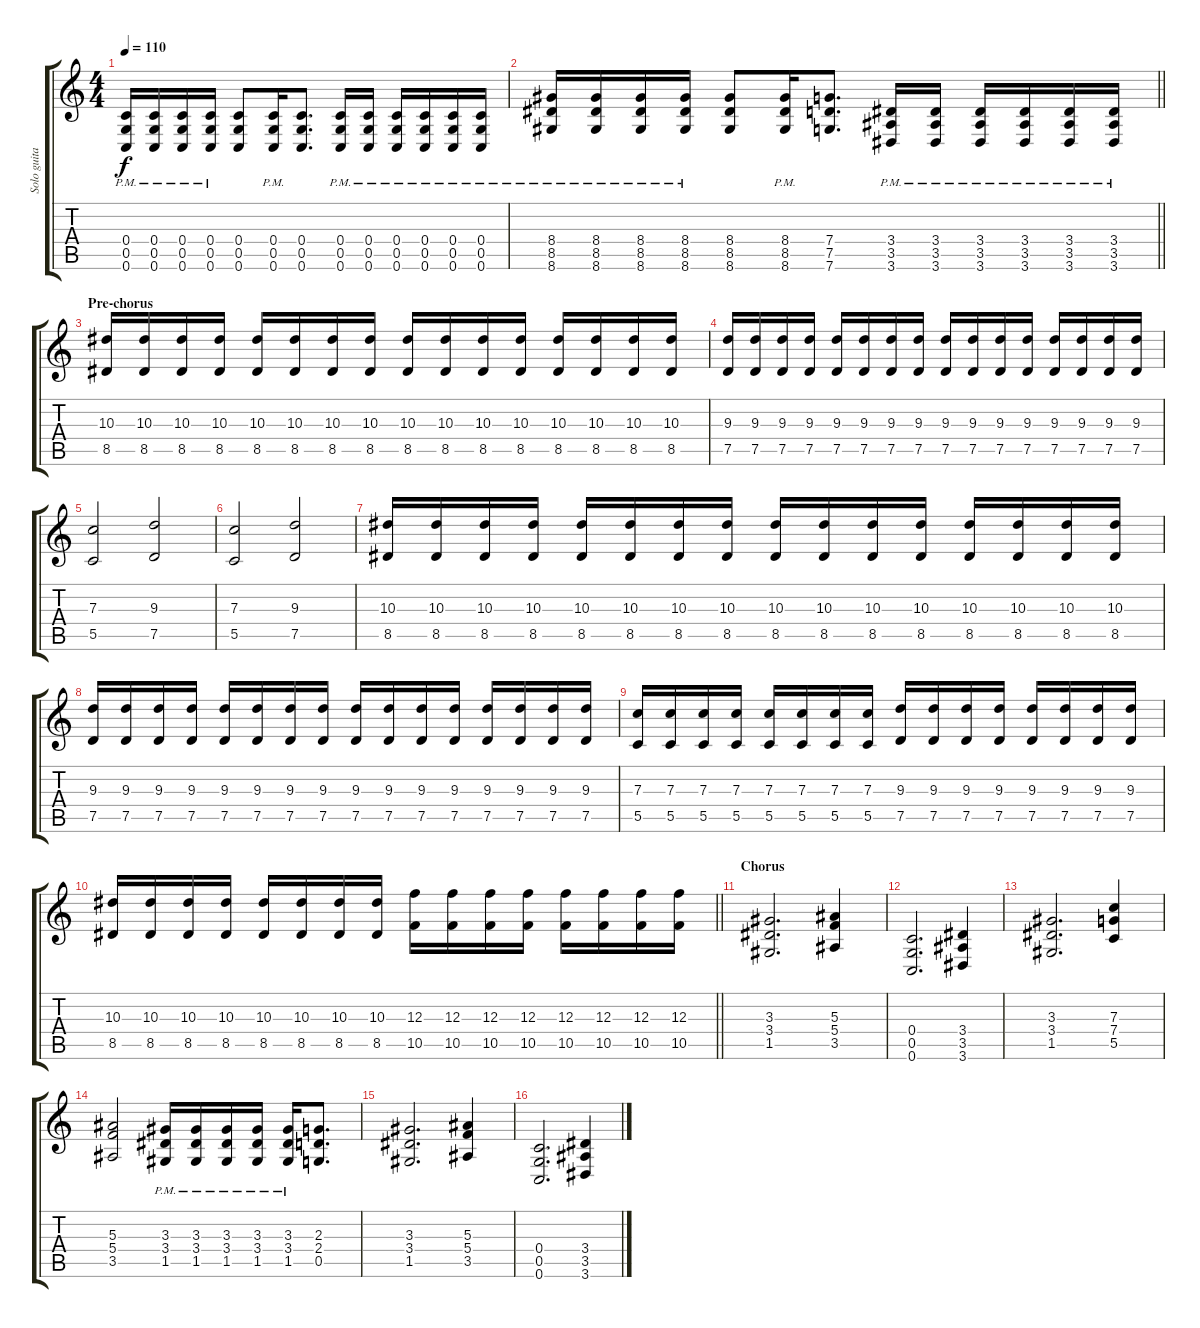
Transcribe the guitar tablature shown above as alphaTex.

\track ("Solo guitar" "Solo guita") {instrument distortionguitar}
\staff {score tabs}
\tuning (D4 A3 F3 C3 G2 C2) {hide}
\ts (4 4)
\tempo 110
\clef g2
\ks c
(0.4{pm} 0.5{pm} 0.6{pm}).16{dy f} (0.4{pm} 0.5{pm} 0.6{pm}).16 (0.4{pm} 0.5{pm} 0.6{pm}).16 (0.4{pm} 0.5{pm} 0.6{pm}).16 (0.4 0.5 0.6).8 (0.4{pm} 0.5{pm} 0.6{pm}).16 (0.4 0.5 0.6).8{d} (0.4{pm} 0.5{pm} 0.6{pm}).16 (0.4{pm} 0.5{pm} 0.6{pm}).16 (0.4{pm} 0.5{pm} 0.6{pm}).16 (0.4{pm} 0.5{pm} 0.6{pm}).16 (0.4{pm} 0.5{pm} 0.6{pm}).16 (0.4{pm} 0.5{pm} 0.6{pm}).16 |
\barLineRight lightlight
(8.4{pm} 8.5{pm} 8.6{pm}).16 (8.4{pm} 8.5{pm} 8.6{pm}).16 (8.4{pm} 8.5{pm} 8.6{pm}).16 (8.4{pm} 8.5{pm} 8.6{pm}).16 (8.4 8.5 8.6).8 (8.4{pm} 8.5{pm} 8.6{pm}).16 (7.4 7.5 7.6).8{d} (3.4{pm} 3.5{pm} 3.6{pm}).16 (3.4{pm} 3.5{pm} 3.6{pm}).16 (3.4{pm} 3.5{pm} 3.6{pm}).16 (3.4{pm} 3.5{pm} 3.6{pm}).16 (3.4{pm} 3.5{pm} 3.6{pm}).16 (3.4{pm} 3.5{pm} 3.6{pm}).16 |
\section ("" "Pre-chorus")
(10.3 8.5).16 (10.3 8.5).16 (10.3 8.5).16 (10.3 8.5).16 (10.3 8.5).16 (10.3 8.5).16 (10.3 8.5).16 (10.3 8.5).16 (10.3 8.5).16 (10.3 8.5).16 (10.3 8.5).16 (10.3 8.5).16 (10.3 8.5).16 (10.3 8.5).16 (10.3 8.5).16 (10.3 8.5).16 |
(9.3 7.5).16 (9.3 7.5).16 (9.3 7.5).16 (9.3 7.5).16 (9.3 7.5).16 (9.3 7.5).16 (9.3 7.5).16 (9.3 7.5).16 (9.3 7.5).16 (9.3 7.5).16 (9.3 7.5).16 (9.3 7.5).16 (9.3 7.5).16 (9.3 7.5).16 (9.3 7.5).16 (9.3 7.5).16 |
(7.3 5.5).2 (9.3 7.5).2 |
(7.3 5.5).2 (9.3 7.5).2 |
(10.3 8.5).16 (10.3 8.5).16 (10.3 8.5).16 (10.3 8.5).16 (10.3 8.5).16 (10.3 8.5).16 (10.3 8.5).16 (10.3 8.5).16 (10.3 8.5).16 (10.3 8.5).16 (10.3 8.5).16 (10.3 8.5).16 (10.3 8.5).16 (10.3 8.5).16 (10.3 8.5).16 (10.3 8.5).16 |
(9.3 7.5).16 (9.3 7.5).16 (9.3 7.5).16 (9.3 7.5).16 (9.3 7.5).16 (9.3 7.5).16 (9.3 7.5).16 (9.3 7.5).16 (9.3 7.5).16 (9.3 7.5).16 (9.3 7.5).16 (9.3 7.5).16 (9.3 7.5).16 (9.3 7.5).16 (9.3 7.5).16 (9.3 7.5).16 |
(7.3 5.5).16 (7.3 5.5).16 (7.3 5.5).16 (7.3 5.5).16 (7.3 5.5).16 (7.3 5.5).16 (7.3 5.5).16 (7.3 5.5).16 (9.3 7.5).16 (9.3 7.5).16 (9.3 7.5).16 (9.3 7.5).16 (9.3 7.5).16 (9.3 7.5).16 (9.3 7.5).16 (9.3 7.5).16 |
\barLineRight lightlight
(10.3 8.5).16 (10.3 8.5).16 (10.3 8.5).16 (10.3 8.5).16 (10.3 8.5).16 (10.3 8.5).16 (10.3 8.5).16 (10.3 8.5).16 (12.3 10.5).16 (12.3 10.5).16 (12.3 10.5).16 (12.3 10.5).16 (12.3 10.5).16 (12.3 10.5).16 (12.3 10.5).16 (12.3 10.5).16 |
\section ("" "Chorus")
(3.3 3.4 1.5).2{d} (5.3 5.4 3.5).4 |
(0.4 0.5 0.6).2{d} (3.4 3.5 3.6).4 |
(3.3 3.4 1.5).2{d} (7.3 7.4 5.5).4 |
(5.3 5.4 3.5).2 (3.3{pm} 3.4{pm} 1.5{pm}).16 (3.3{pm} 3.4{pm} 1.5{pm}).16 (3.3{pm} 3.4{pm} 1.5{pm}).16 (3.3{pm} 3.4{pm} 1.5{pm}).16 (3.3{pm} 3.4{pm} 1.5{pm}).16 (2.3 2.4 0.5).8{d} |
(3.3 3.4 1.5).2{d} (5.3 5.4 3.5).4 |
(0.4 0.5 0.6).2{d} (3.4 3.5 3.6).4
